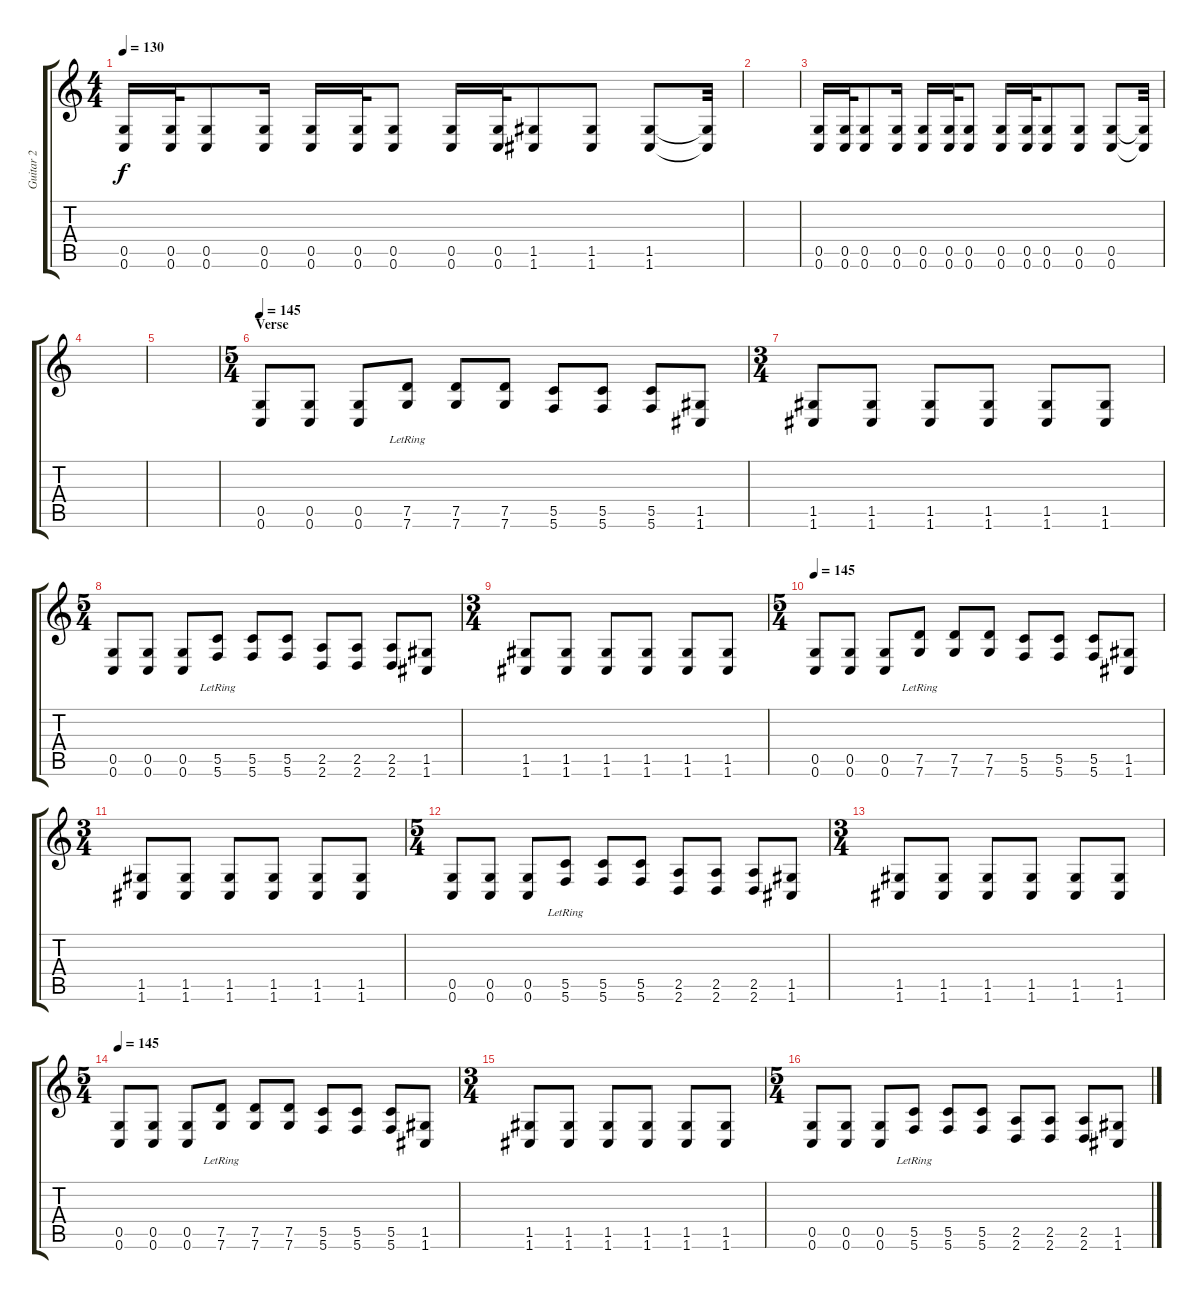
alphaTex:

\track ("Guitar 2" "Guitar 2") {instrument electricguitarjazz}
\staff {score tabs}
\tuning (D4 A3 F3 C3 G2 C2) {hide}
\ts (4 4)
\tempo 130
\clef g2
\ks c
(0.5 0.6).16{dy f} (0.5 0.6).32 (0.5 0.6).8 (0.5 0.6).16 (0.5 0.6).16 (0.5 0.6).32 (0.5 0.6).8 (0.5 0.6).16 (0.5 0.6).32 (1.5 1.6).8 (1.5 1.6).8 (1.5 1.6).8 (1.5{t} 1.6{t}).32 |
|
(0.5 0.6).16 (0.5 0.6).32 (0.5 0.6).8 (0.5 0.6).16 (0.5 0.6).16 (0.5 0.6).32 (0.5 0.6).8 (0.5 0.6).16 (0.5 0.6).32 (0.5 0.6).8 (0.5 0.6).8 (0.5 0.6).8 (0.5{t} 0.6{t}).32 |
|
|
\ts (5 4)
\section ("" "Verse")
\tempo 145
(0.5 0.6).8 (0.5 0.6).8 (0.5 0.6).8 (7.5{lr} 7.6).8 (7.5 7.6).8 (7.5 7.6).8 (5.5 5.6).8 (5.5 5.6).8 (5.5 5.6).8 (1.5 1.6).8 |
\ts (3 4)
(1.5 1.6).8 (1.5 1.6).8 (1.5 1.6).8 (1.5 1.6).8 (1.5 1.6).8 (1.5 1.6).8 |
\ts (5 4)
(0.5 0.6).8 (0.5 0.6).8 (0.5 0.6).8 (5.5{lr} 5.6).8 (5.5 5.6).8 (5.5 5.6).8 (2.5 2.6).8 (2.5 2.6).8 (2.5 2.6).8 (1.5 1.6).8 |
\ts (3 4)
(1.5 1.6).8 (1.5 1.6).8 (1.5 1.6).8 (1.5 1.6).8 (1.5 1.6).8 (1.5 1.6).8 |
\ts (5 4)
\tempo 145
(0.5 0.6).8 (0.5 0.6).8 (0.5 0.6).8 (7.5{lr} 7.6).8 (7.5 7.6).8 (7.5 7.6).8 (5.5 5.6).8 (5.5 5.6).8 (5.5 5.6).8 (1.5 1.6).8 |
\ts (3 4)
(1.5 1.6).8 (1.5 1.6).8 (1.5 1.6).8 (1.5 1.6).8 (1.5 1.6).8 (1.5 1.6).8 |
\ts (5 4)
(0.5 0.6).8 (0.5 0.6).8 (0.5 0.6).8 (5.5{lr} 5.6).8 (5.5 5.6).8 (5.5 5.6).8 (2.5 2.6).8 (2.5 2.6).8 (2.5 2.6).8 (1.5 1.6).8 |
\ts (3 4)
(1.5 1.6).8 (1.5 1.6).8 (1.5 1.6).8 (1.5 1.6).8 (1.5 1.6).8 (1.5 1.6).8 |
\ts (5 4)
\tempo 145
(0.5 0.6).8 (0.5 0.6).8 (0.5 0.6).8 (7.5{lr} 7.6).8 (7.5 7.6).8 (7.5 7.6).8 (5.5 5.6).8 (5.5 5.6).8 (5.5 5.6).8 (1.5 1.6).8 |
\ts (3 4)
(1.5 1.6).8 (1.5 1.6).8 (1.5 1.6).8 (1.5 1.6).8 (1.5 1.6).8 (1.5 1.6).8 |
\ts (5 4)
(0.5 0.6).8 (0.5 0.6).8 (0.5 0.6).8 (5.5{lr} 5.6).8 (5.5 5.6).8 (5.5 5.6).8 (2.5 2.6).8 (2.5 2.6).8 (2.5 2.6).8 (1.5 1.6).8
